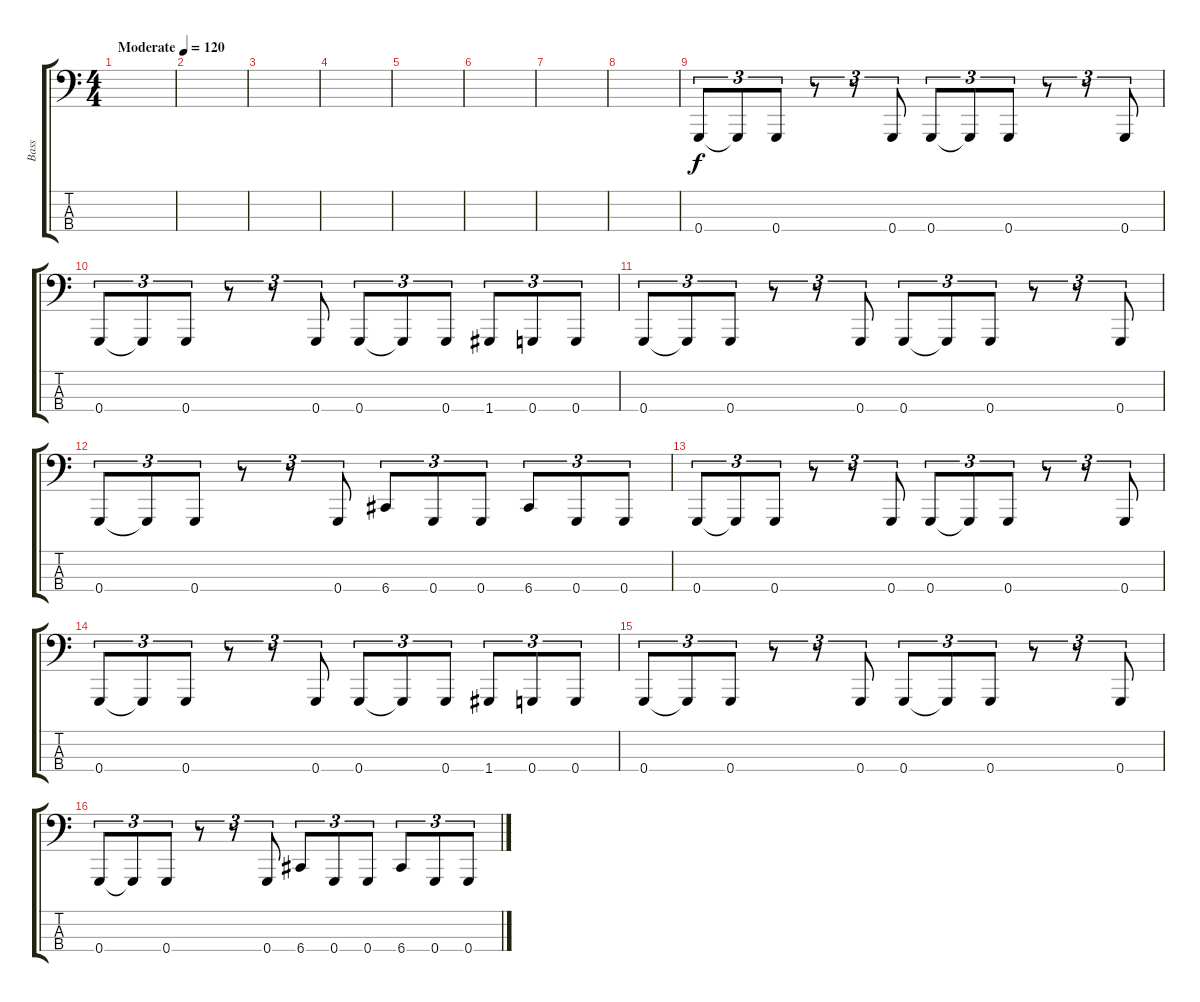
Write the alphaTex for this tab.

\track ("Bass" "Bass") {instrument electricbasspick}
\staff {score tabs}
\tuning (Eb2 Bb1 F1 G0) {hide}
\ts (4 4)
\tempo (120 "Moderate")
\clef f4
\ks c
|
|
|
|
|
|
|
|
0.4.8{tu (3 2)} 0.4{t}.8{tu (3 2)} 0.4.8{tu (3 2)} r.8{tu (3 2)} r.8{tu (3 2)} 0.4.8{tu (3 2)} 0.4.8{tu (3 2)} 0.4{t}.8{tu (3 2)} 0.4.8{tu (3 2)} r.8{tu (3 2)} r.8{tu (3 2)} 0.4.8{tu (3 2)} |
0.4.8{tu (3 2)} 0.4{t}.8{tu (3 2)} 0.4.8{tu (3 2)} r.8{tu (3 2)} r.8{tu (3 2)} 0.4.8{tu (3 2)} 0.4.8{tu (3 2)} 0.4{t}.8{tu (3 2)} 0.4.8{tu (3 2)} 1.4.8{tu (3 2)} 0.4.8{tu (3 2)} 0.4.8{tu (3 2)} |
0.4.8{tu (3 2)} 0.4{t}.8{tu (3 2)} 0.4.8{tu (3 2)} r.8{tu (3 2)} r.8{tu (3 2)} 0.4.8{tu (3 2)} 0.4.8{tu (3 2)} 0.4{t}.8{tu (3 2)} 0.4.8{tu (3 2)} r.8{tu (3 2)} r.8{tu (3 2)} 0.4.8{tu (3 2)} |
0.4.8{tu (3 2)} 0.4{t}.8{tu (3 2)} 0.4.8{tu (3 2)} r.8{tu (3 2)} r.8{tu (3 2)} 0.4.8{tu (3 2)} 6.4.8{tu (3 2)} 0.4.8{tu (3 2)} 0.4.8{tu (3 2)} 6.4.8{tu (3 2)} 0.4.8{tu (3 2)} 0.4.8{tu (3 2)} |
0.4.8{tu (3 2)} 0.4{t}.8{tu (3 2)} 0.4.8{tu (3 2)} r.8{tu (3 2)} r.8{tu (3 2)} 0.4.8{tu (3 2)} 0.4.8{tu (3 2)} 0.4{t}.8{tu (3 2)} 0.4.8{tu (3 2)} r.8{tu (3 2)} r.8{tu (3 2)} 0.4.8{tu (3 2)} |
0.4.8{tu (3 2)} 0.4{t}.8{tu (3 2)} 0.4.8{tu (3 2)} r.8{tu (3 2)} r.8{tu (3 2)} 0.4.8{tu (3 2)} 0.4.8{tu (3 2)} 0.4{t}.8{tu (3 2)} 0.4.8{tu (3 2)} 1.4.8{tu (3 2)} 0.4.8{tu (3 2)} 0.4.8{tu (3 2)} |
0.4.8{tu (3 2)} 0.4{t}.8{tu (3 2)} 0.4.8{tu (3 2)} r.8{tu (3 2)} r.8{tu (3 2)} 0.4.8{tu (3 2)} 0.4.8{tu (3 2)} 0.4{t}.8{tu (3 2)} 0.4.8{tu (3 2)} r.8{tu (3 2)} r.8{tu (3 2)} 0.4.8{tu (3 2)} |
0.4.8{tu (3 2)} 0.4{t}.8{tu (3 2)} 0.4.8{tu (3 2)} r.8{tu (3 2)} r.8{tu (3 2)} 0.4.8{tu (3 2)} 6.4.8{tu (3 2)} 0.4.8{tu (3 2)} 0.4.8{tu (3 2)} 6.4.8{tu (3 2)} 0.4.8{tu (3 2)} 0.4.8{tu (3 2)}
